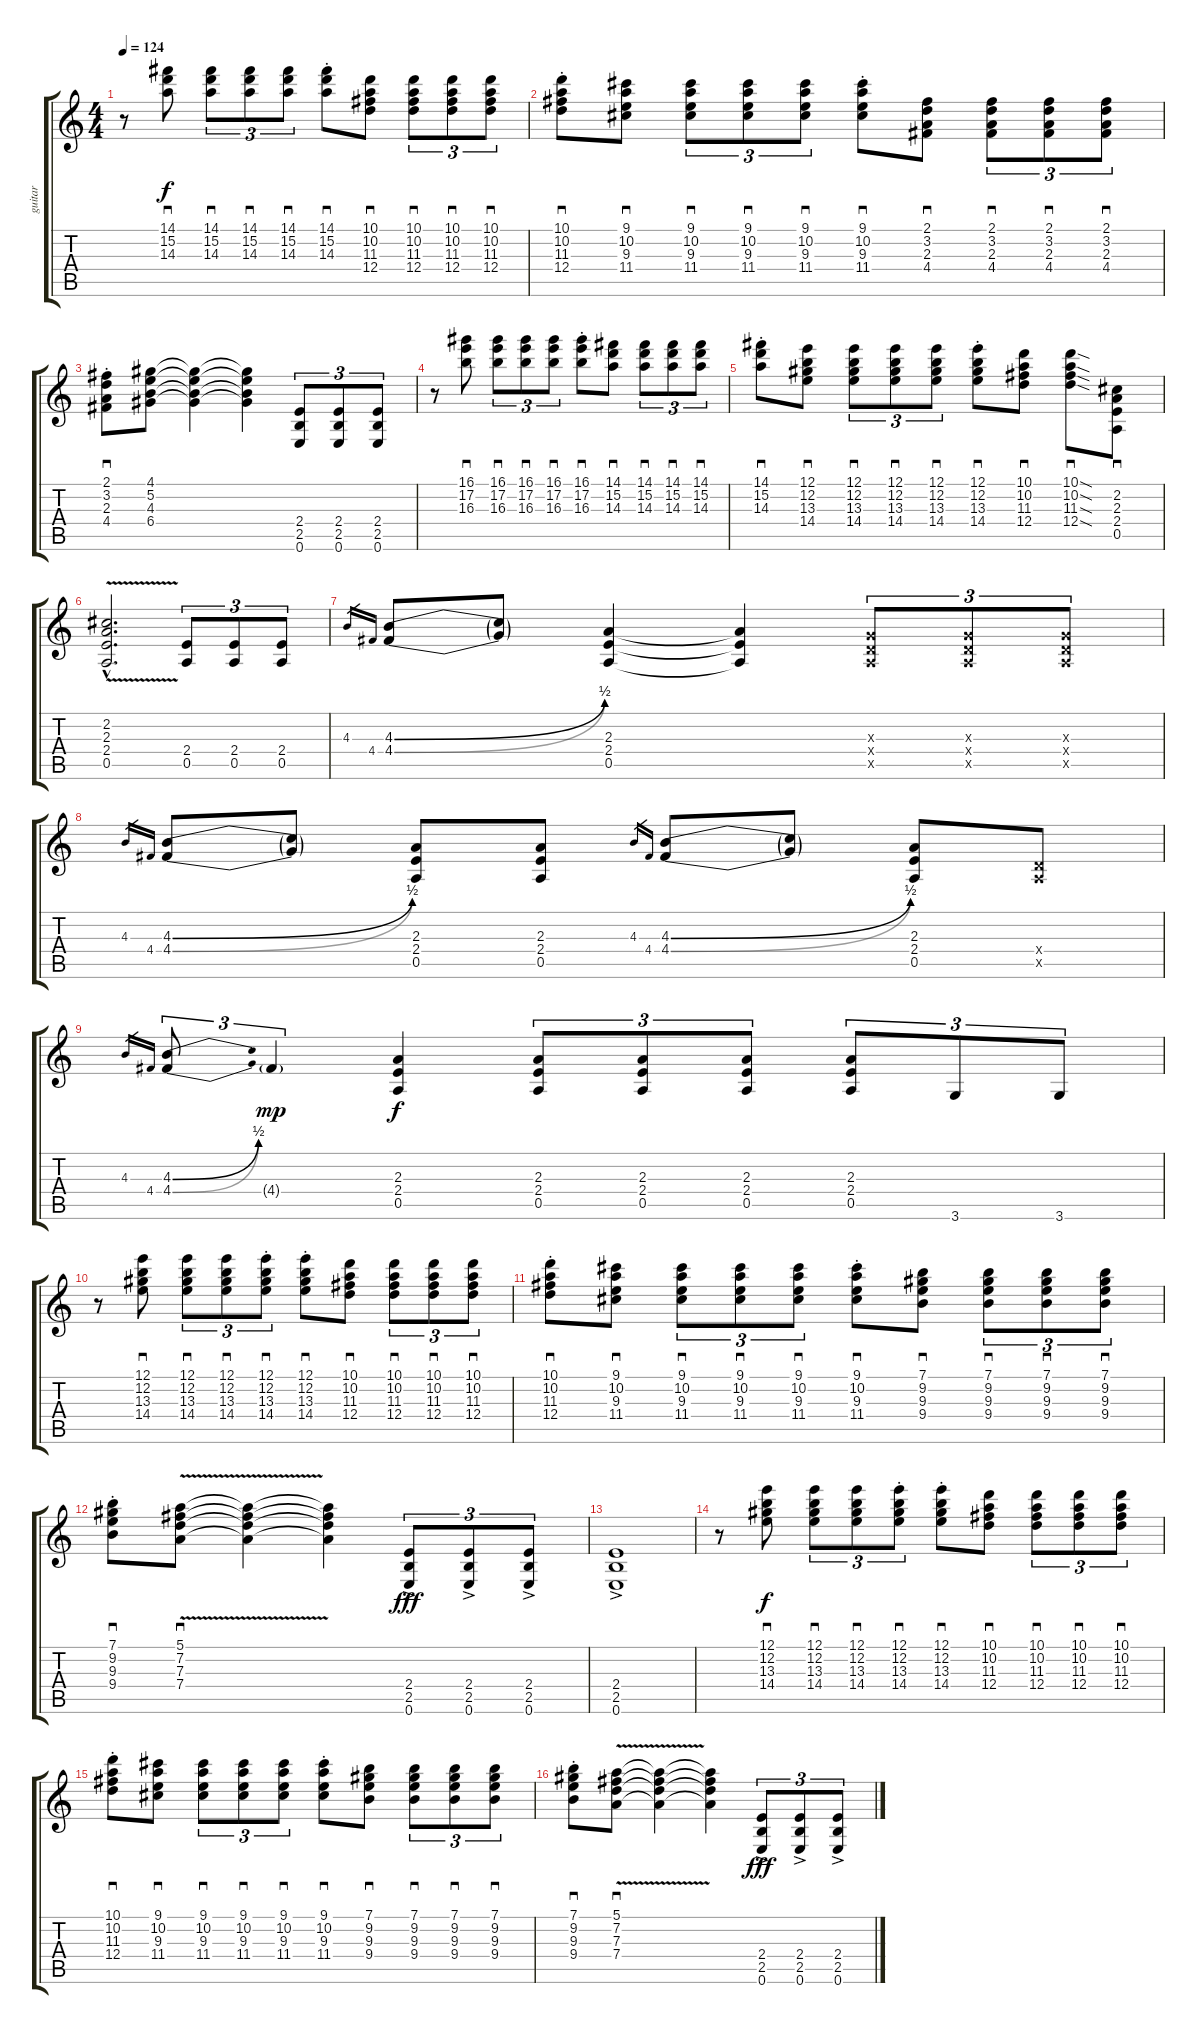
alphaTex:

\track ("guitar" "guitar") {instrument overdrivenguitar}
\staff {score tabs}
\tuning (E4 B3 G3 D3 A2 E2) {hide}
\ts (4 4)
\tempo 124
\clef g2
\ks c
r.8{dy fff} (14.1 15.2 14.3).8{sd dy f} (14.1 15.2 14.3).8{sd tu (3 2)} (14.1 15.2 14.3).8{sd tu (3 2)} (14.1 15.2 14.3).8{sd tu (3 2)} (14.1{st} 15.2{st} 14.3{st}).8{sd} (10.1 10.2 11.3 12.4).8{sd} (10.1 10.2 11.3 12.4).8{sd tu (3 2)} (10.1 10.2 11.3 12.4).8{sd tu (3 2)} (10.1 10.2 11.3 12.4).8{sd tu (3 2)} |
(10.1{st} 10.2{st} 11.3{st} 12.4{st}).8{sd} (9.1 10.2 9.3 11.4).8{sd} (9.1 10.2 9.3 11.4).8{sd tu (3 2)} (9.1 10.2 9.3 11.4).8{sd tu (3 2)} (9.1 10.2 9.3 11.4).8{sd tu (3 2)} (9.1{st} 10.2{st} 9.3{st} 11.4{st}).8{sd} (2.1 3.2 2.3 4.4).8{sd} (2.1 3.2 2.3 4.4).8{sd tu (3 2)} (2.1 3.2 2.3 4.4).8{sd tu (3 2)} (2.1 3.2 2.3 4.4).8{sd tu (3 2)} |
(2.1{st} 3.2{st} 2.3{st} 4.4{st}).8{sd} (4.1 5.2 4.3 6.4).8 (4.1{t} 5.2{t} 4.3{t} 6.4{t}).4 (4.1{t} 5.2{t} 4.3{t} 6.4{t}).4 (2.4 2.5 0.6).8{tu (3 2)} (2.4 2.5 0.6).8{tu (3 2)} (2.4 2.5 0.6).8{tu (3 2)} |
r.8 (16.1 17.2 16.3).8{sd} (16.1 17.2 16.3).8{sd tu (3 2)} (16.1 17.2 16.3).8{sd tu (3 2)} (16.1 17.2 16.3).8{sd tu (3 2)} (16.1{st} 17.2{st} 16.3{st}).8{sd} (14.1 15.2 14.3).8{sd} (14.1 15.2 14.3).8{sd tu (3 2)} (14.1 15.2 14.3).8{sd tu (3 2)} (14.1 15.2 14.3).8{sd tu (3 2)} |
(14.1{st} 15.2{st} 14.3{st}).8{sd} (12.1 12.2 13.3 14.4).8{sd} (12.1 12.2 13.3 14.4).8{sd tu (3 2)} (12.1 12.2 13.3 14.4).8{sd tu (3 2)} (12.1 12.2 13.3 14.4).8{sd tu (3 2)} (12.1{st} 12.2{st} 13.3{st} 14.4{st}).8{sd} (10.1 10.2 11.3 12.4).8{sd} (10.1{sod} 10.2{sod} 11.3{sod} 12.4{sod}).8{sd} (2.2 2.3 2.4 0.5).8{sd} |
(2.2{v hac} 2.3{hac} 2.4{hac} 0.5{hac}).2{d} (2.4 0.5).8{tu (3 2)} (2.4 0.5).8{tu (3 2)} (2.4 0.5).8{tu (3 2)} |
4.3.16{gr} 4.4.16{gr} (4.3{be (bend 0 0 60 2)} 4.4{be (bend 0 0 60 2)}).8 (4.3{t} 4.4{t}).8 (2.3 2.4 0.5).4 (2.3{t} 2.4{t} 0.5{t}).4 (0.3{x} 0.4{x} 0.5{x}).8{tu (3 2)} (0.3{x} 0.4{x} 0.5{x}).8{tu (3 2)} (0.3{x} 0.4{x} 0.5{x}).8{tu (3 2)} |
4.3.16{gr} 4.4.16{gr} (4.3{be (bend 0 0 60 2)} 4.4{be (bend 0 0 60 2)}).8 (4.3{t} 4.4{t}).8 (2.3 2.4 0.5).8 (2.3 2.4 0.5).8 4.3.16{gr} 4.4.16{gr} (4.3{be (bend 0 0 60 2)} 4.4{be (bend 0 0 60 2)}).8 (4.3{t} 4.4{t}).8 (2.3 2.4 0.5).8 (0.4{x} 0.5{x}).8 |
4.3.16{gr} 4.4.16{gr} (4.3{be (bend 0 0 60 2)} 4.4{be (bend 0 0 60 2)}).8{tu (3 2)} 4.4{g}.4{tu (3 2) dy mp} (2.3 2.4 0.5).4{dy f} (2.3 2.4 0.5).8{tu (3 2)} (2.3 2.4 0.5).8{tu (3 2)} (2.3 2.4 0.5).8{tu (3 2)} (2.3 2.4 0.5).8{tu (3 2)} 3.6.8{tu (3 2)} 3.6.8{tu (3 2)} |
r.8{volume 1} (12.1 12.2 13.3 14.4).8{sd} (12.1 12.2 13.3 14.4).8{sd tu (3 2)} (12.1 12.2 13.3 14.4).8{sd tu (3 2)} (12.1 12.2 13.3{st} 14.4).8{sd tu (3 2)} (12.1{st} 12.2{st} 13.3 14.4{st}).8{sd} (10.1 10.2 11.3 12.4).8{sd} (10.1 10.2 11.3 12.4).8{sd tu (3 2)} (10.1 10.2 11.3 12.4).8{sd tu (3 2)} (10.1 10.2 11.3 12.4).8{sd tu (3 2)} |
(10.1{st} 10.2{st} 11.3{st} 12.4{st}).8{sd} (9.1 10.2 9.3 11.4).8{sd} (9.1 10.2 9.3 11.4).8{sd tu (3 2)} (9.1 10.2 9.3 11.4).8{sd tu (3 2)} (9.1 10.2 9.3 11.4).8{sd tu (3 2)} (9.1{st} 10.2 9.3{st} 11.4{st}).8{sd} (7.1 9.2 9.3 9.4).8{sd} (7.1 9.2 9.3 9.4).8{sd tu (3 2)} (7.1 9.2 9.3 9.4).8{sd tu (3 2)} (7.1 9.2 9.3 9.4).8{sd tu (3 2)} |
(7.1{st} 9.2{st} 9.3{st} 9.4{st}).8{sd} (5.1{v} 7.2{v} 7.3{v} 7.4{v}).8{sd} (5.1{t} 7.2{t} 7.3{t} 7.4{t}).4 (5.1{t} 7.2{t} 7.3{t} 7.4{t}).4 (2.4{ac} 2.5 0.6).8{tu (3 2) dy fff} (2.4{ac} 2.5 0.6).8{tu (3 2)} (2.4{ac} 2.5 0.6).8{tu (3 2)} |
(2.4{ac} 2.5 0.6).1 |
r.8 (12.1 12.2 13.3 14.4).8{sd dy f} (12.1 12.2 13.3 14.4).8{sd tu (3 2)} (12.1 12.2 13.3 14.4).8{sd tu (3 2)} (12.1 12.2 13.3{st} 14.4).8{sd tu (3 2)} (12.1{st} 12.2{st} 13.3 14.4{st}).8{sd} (10.1 10.2 11.3 12.4).8{sd} (10.1 10.2 11.3 12.4).8{sd tu (3 2)} (10.1 10.2 11.3 12.4).8{sd tu (3 2)} (10.1 10.2 11.3 12.4).8{sd tu (3 2)} |
(10.1{st} 10.2{st} 11.3{st} 12.4{st}).8{sd} (9.1 10.2 9.3 11.4).8{sd} (9.1 10.2 9.3 11.4).8{sd tu (3 2)} (9.1 10.2 9.3 11.4).8{sd tu (3 2)} (9.1 10.2 9.3 11.4).8{sd tu (3 2)} (9.1{st} 10.2 9.3{st} 11.4{st}).8{sd} (7.1 9.2 9.3 9.4).8{sd} (7.1 9.2 9.3 9.4).8{sd tu (3 2)} (7.1 9.2 9.3 9.4).8{sd tu (3 2)} (7.1 9.2 9.3 9.4).8{sd tu (3 2)} |
(7.1{st} 9.2{st} 9.3{st} 9.4{st}).8{sd} (5.1{v} 7.2{v} 7.3{v} 7.4{v}).8{sd} (5.1{t} 7.2{t} 7.3{t} 7.4{t}).4 (5.1{t} 7.2{t} 7.3{t} 7.4{t}).4 (2.4{ac} 2.5 0.6).8{tu (3 2) dy fff} (2.4{ac} 2.5 0.6).8{tu (3 2)} (2.4{ac} 2.5 0.6).8{tu (3 2)}
